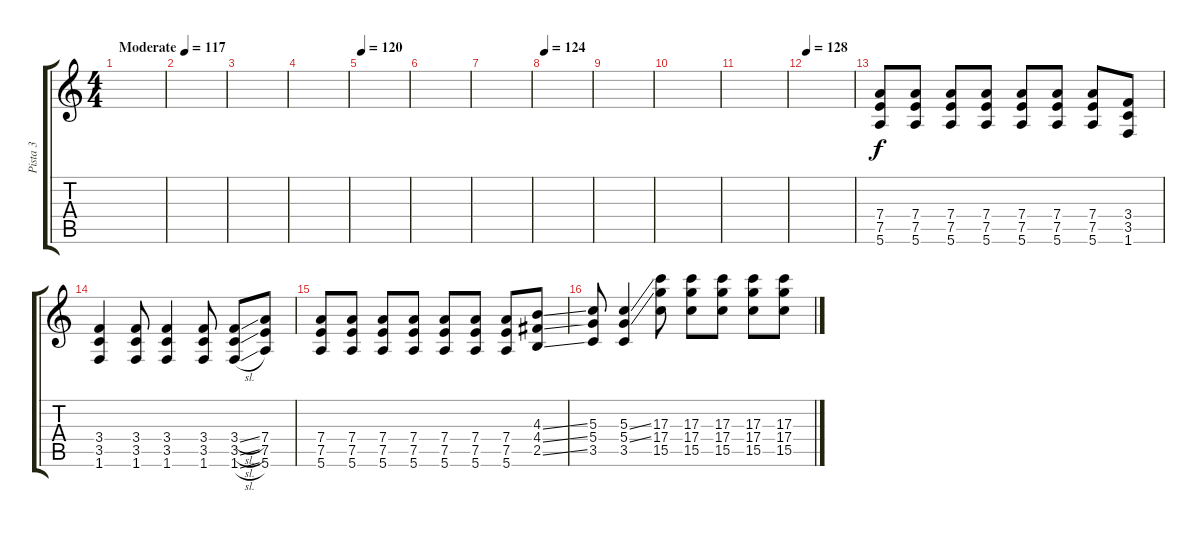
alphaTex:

\track ("Pista 3" "Pista 3") {instrument distortionguitar}
\staff {score tabs}
\tuning (E4 B3 G3 D3 A2 E2) {hide}
\ts (4 4)
\tempo (117 "Moderate")
\clef g2
\ks c
|
|
|
|
\tempo 120
|
|
|
\tempo 124
|
|
|
|
\tempo 128
|
(7.4 7.5 5.6).8 (7.4 7.5 5.6).8 (7.4 7.5 5.6).8 (7.4 7.5 5.6).8 (7.4 7.5 5.6).8 (7.4 7.5 5.6).8 (7.4 7.5 5.6).8 (3.4 3.5 1.6).8 |
(3.4 3.5 1.6).4 (3.4 3.5 1.6).8 (3.4 3.5 1.6).4 (3.4 3.5 1.6).8 (3.4{sl} 3.5{sl} 1.6{sl}).8 (7.4 7.5 5.6).8 |
(7.4 7.5 5.6).8 (7.4 7.5 5.6).8 (7.4 7.5 5.6).8 (7.4 7.5 5.6).8 (7.4 7.5 5.6).8 (7.4 7.5 5.6).8 (7.4 7.5 5.6).8 (4.3{ss} 4.4{ss} 2.5{ss}).8 |
(5.3 5.4 3.5).8 (5.3{ss} 5.4{ss} 3.5).4 (17.3 17.4 15.5).8 (17.3 17.4 15.5).8 (17.3 17.4 15.5).8 (17.3 17.4 15.5).8 (17.3 17.4 15.5).8
